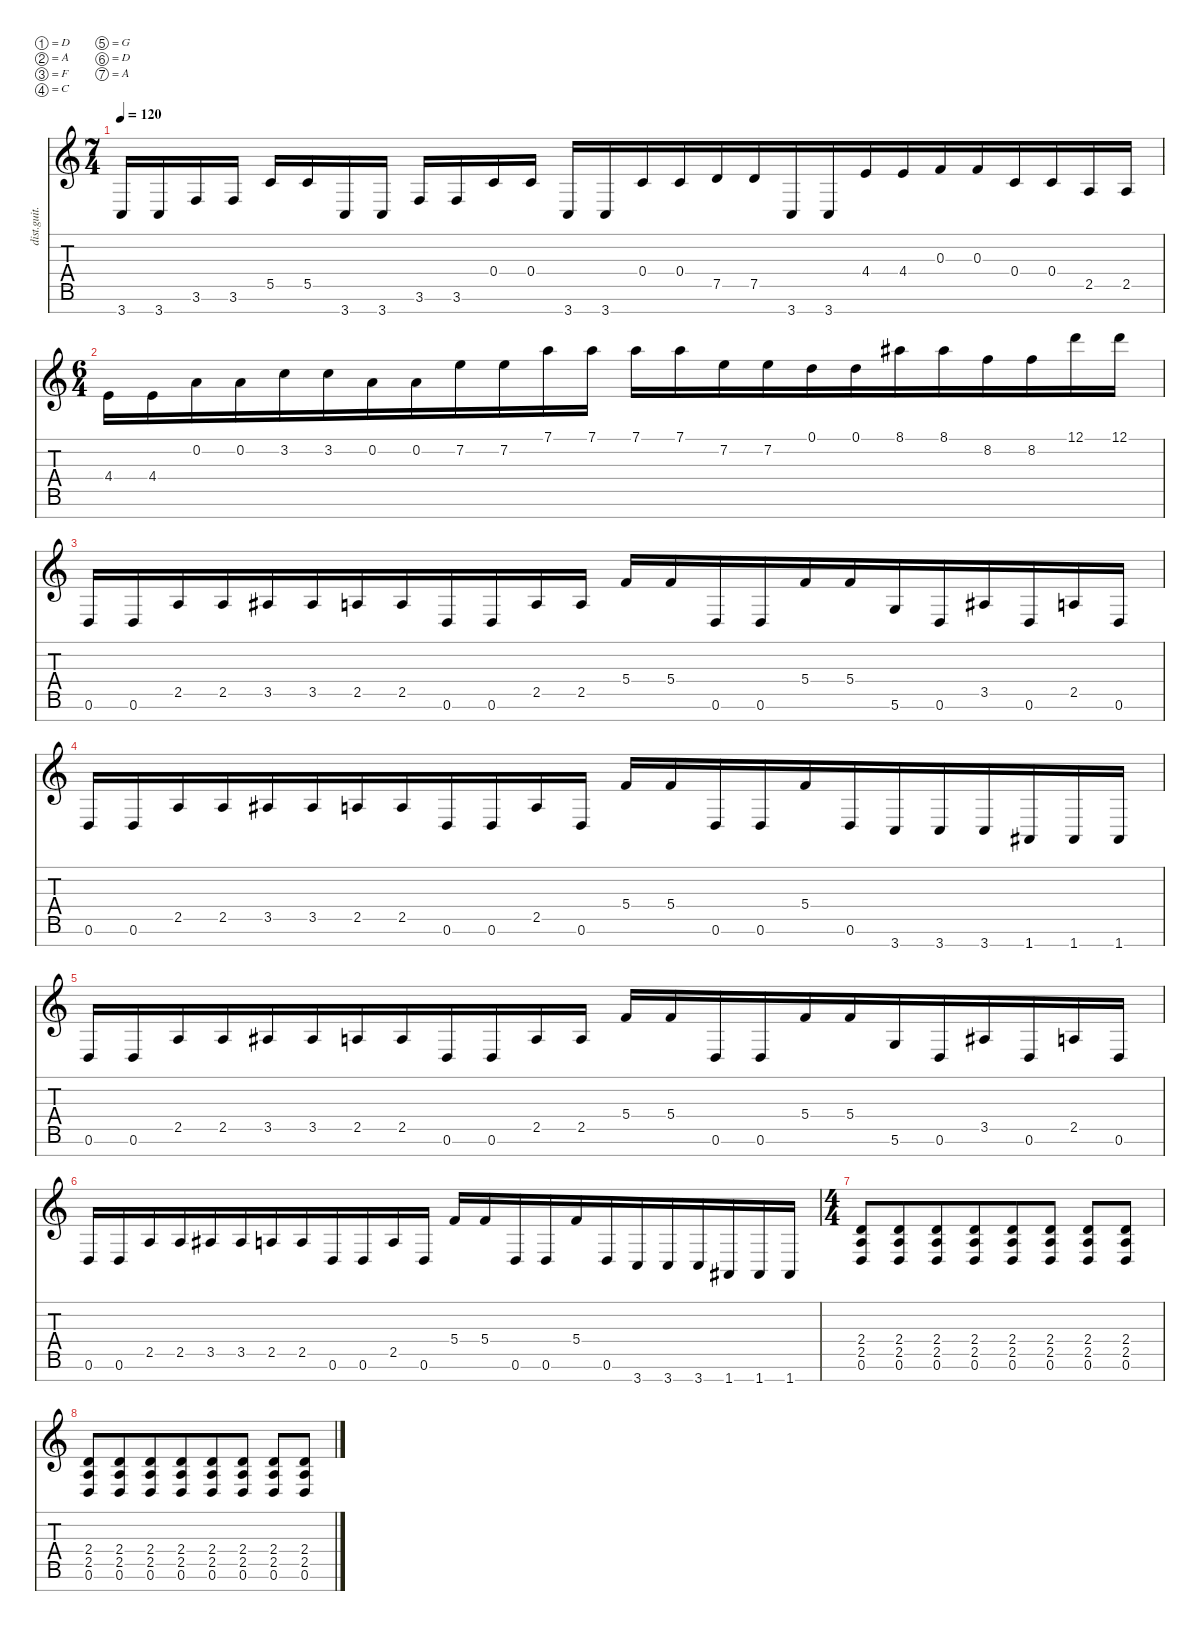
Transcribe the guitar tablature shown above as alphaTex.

\defaultSystemsLayout 4
\hideDynamics
\bracketExtendMode nobrackets
\otherSystemsTrackNameOrientation horizontal
\track ("Guitar 2" "dist.guit.") {instrument distortionguitar}
\staff {score tabs}
\tuning (D4 A3 F3 C3 G2 D2 A1)
\ts (7 4)
\beaming (8 2 2 2 8)
\tempo 120
\clef g2
\ks c
3.7.16{dy f beam Up} 3.7.16{beam Up} 3.6.16{beam Up} 3.6.16{beam Up} 5.5.16{beam Up} 5.5.16{beam Up} 3.7.16{beam Up} 3.7.16{beam Up} 3.6.16{beam Up} 3.6.16{beam Up} 0.4.16{beam Up} 0.4.16{beam Up} 3.7.16{beam Up} 3.7.16{beam Up} 0.4.16{beam Up} 0.4.16{beam Up} 7.5.16{beam Up} 7.5.16{beam Up} 3.7.16{beam Up} 3.7.16{beam Up} 4.4.16{beam Up} 4.4.16{beam Up} 0.3.16{beam Up} 0.3.16{beam Up} 0.4.16{beam Up} 0.4.16{beam Up} 2.5.16{beam Up} 2.5.16{beam Up} |
\ts (6 4)
\beaming (8 6 6)
4.4.16{beam Down} 4.4.16{beam Down} 0.2.16{beam Down} 0.2.16{beam Down} 3.2.16{beam Down} 3.2.16{beam Down} 0.2.16{beam Down} 0.2.16{beam Down} 7.2.16{beam Down} 7.2.16{beam Down} 7.1.16{beam Down} 7.1.16{beam Down} 7.1.16{beam Down} 7.1.16{beam Down} 7.2.16{beam Down} 7.2.16{beam Down} 0.1.16{beam Down} 0.1.16{beam Down} 8.1{acc #}.16{beam Down} 8.1{acc #}.16{beam Down} 8.2.16{beam Down} 8.2.16{beam Down} 12.1.16{beam Down} 12.1.16{beam Down} |
0.6.16{beam Up} 0.6.16{beam Up} 2.5.16{beam Up} 2.5.16{beam Up} 3.5{acc #}.16{beam Up} 3.5{acc #}.16{beam Up} 2.5.16{beam Up} 2.5.16{beam Up} 0.6.16{beam Up} 0.6.16{beam Up} 2.5.16{beam Up} 2.5.16{beam Up} 5.4.16{beam Up} 5.4.16{beam Up} 0.6.16{beam Up} 0.6.16{beam Up} 5.4.16{beam Up} 5.4.16{beam Up} 5.6.16{beam Up} 0.6.16{beam Up} 3.5{acc #}.16{beam Up} 0.6.16{beam Up} 2.5.16{beam Up} 0.6.16{beam Up} |
0.6.16{beam Up} 0.6.16{beam Up} 2.5.16{beam Up} 2.5.16{beam Up} 3.5{acc #}.16{beam Up} 3.5{acc #}.16{beam Up} 2.5.16{beam Up} 2.5.16{beam Up} 0.6.16{beam Up} 0.6.16{beam Up} 2.5.16{beam Up} 0.6.16{beam Up} 5.4.16{beam Up} 5.4.16{beam Up} 0.6.16{beam Up} 0.6.16{beam Up} 5.4.16{beam Up} 0.6.16{beam Up} 3.7.16{beam Up} 3.7.16{beam Up} 3.7.16{beam Up} 1.7{acc #}.16{beam Up} 1.7{acc #}.16{beam Up} 1.7{acc #}.16{beam Up} |
0.6.16{beam Up} 0.6.16{beam Up} 2.5.16{beam Up} 2.5.16{beam Up} 3.5{acc #}.16{beam Up} 3.5{acc #}.16{beam Up} 2.5.16{beam Up} 2.5.16{beam Up} 0.6.16{beam Up} 0.6.16{beam Up} 2.5.16{beam Up} 2.5.16{beam Up} 5.4.16{beam Up} 5.4.16{beam Up} 0.6.16{beam Up} 0.6.16{beam Up} 5.4.16{beam Up} 5.4.16{beam Up} 5.6.16{beam Up} 0.6.16{beam Up} 3.5{acc #}.16{beam Up} 0.6.16{beam Up} 2.5.16{beam Up} 0.6.16{beam Up} |
0.6.16{beam Up} 0.6.16{beam Up} 2.5.16{beam Up} 2.5.16{beam Up} 3.5{acc #}.16{beam Up} 3.5{acc #}.16{beam Up} 2.5.16{beam Up} 2.5.16{beam Up} 0.6.16{beam Up} 0.6.16{beam Up} 2.5.16{beam Up} 0.6.16{beam Up} 5.4.16{beam Up} 5.4.16{beam Up} 0.6.16{beam Up} 0.6.16{beam Up} 5.4.16{beam Up} 0.6.16{beam Up} 3.7.16{beam Up} 3.7.16{beam Up} 3.7.16{beam Up} 1.7{acc #}.16{beam Up} 1.7{acc #}.16{beam Up} 1.7{acc #}.16{beam Up} |
\ts (4 4)
\beaming (8 6 6)
(2.4 2.5 0.6).8{beam Up} (2.4 2.5 0.6).8{beam Up} (2.4 2.5 0.6).8{beam Up} (2.4 2.5 0.6).8{beam Up} (2.4 2.5 0.6).8{beam Up} (2.4 2.5 0.6).8{beam Up} (2.4 2.5 0.6).8{beam Up} (2.4 2.5 0.6).8{beam Up} |
(2.4 2.5 0.6).8{beam Up} (2.4 2.5 0.6).8{beam Up} (2.4 2.5 0.6).8{beam Up} (2.4 2.5 0.6).8{beam Up} (2.4 2.5 0.6).8{beam Up} (2.4 2.5 0.6).8{beam Up} (2.4 2.5 0.6).8{beam Up} (2.4 2.5 0.6).8{beam Up}
